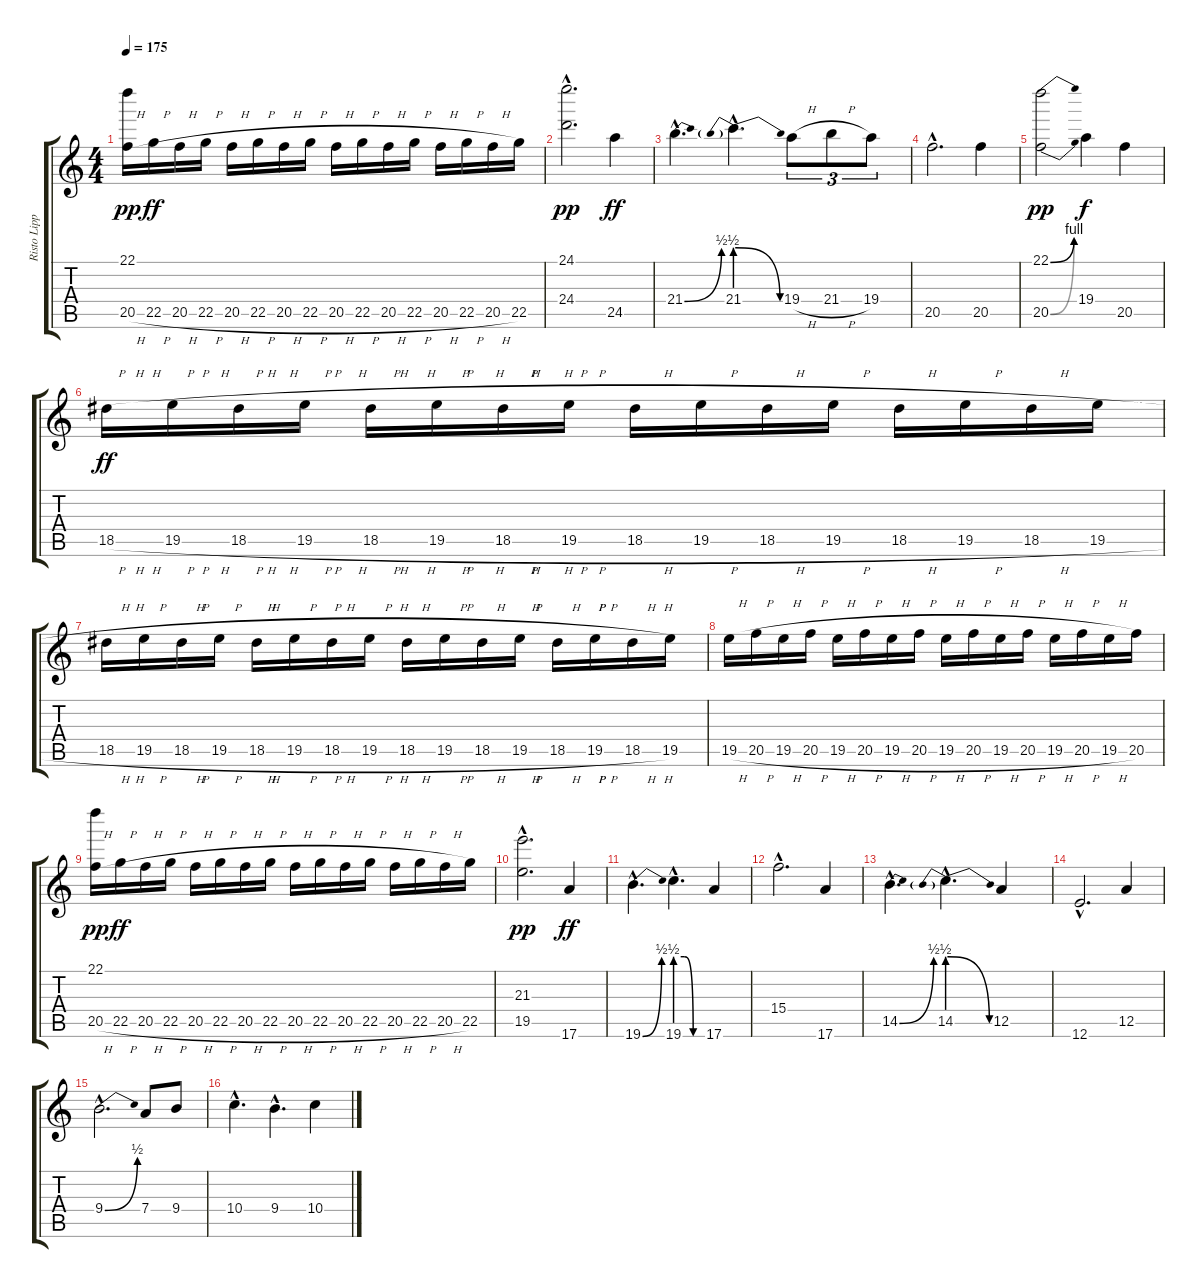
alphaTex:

\track ("Risto Lipponen-Lead Distortion" "Risto Lipp") {instrument distortionguitar}
\staff {score tabs}
\tuning (E4 B3 G3 D3 A2 E2) {hide}
\ts (4 4)
\tempo 175
\clef g2
\ks c
(22.1 20.5{h}).16{dy pp} 22.5{h}.16{dy ff} 20.5{h}.16 22.5{h}.16 20.5{h}.16 22.5{h}.16 20.5{h}.16 22.5{h}.16 20.5{h}.16 22.5{h}.16 20.5{h}.16 22.5{h}.16 20.5{h}.16 22.5{h}.16 20.5{h}.16 22.5.16 |
(24.1{hac} 24.4{hac}).2{d dy pp} 24.5.4{dy ff} |
21.4{be (bend 0 0 60 2) hac}.4{d} 21.4{be (prebendrelease 0 2 60 0) hac}.4{d} 19.4{h}.8{tu (3 2)} 21.4{h}.8{tu (3 2)} 19.4.8{tu (3 2)} |
20.5{hac}.2{d} 20.5.4 |
(22.1{be (bend 0 0 60 4)} 20.5{be (bend 0 0 60 4)}).2{dy pp} 19.4.4{dy f} 20.5.4 |
18.5{h}.16{dy ff} 19.5{h}.16 18.5{h}.16 19.5{h}.16 18.5{h}.16 19.5{h}.16 18.5{h}.16 19.5{h}.16 18.5{h}.16 19.5{h}.16 18.5{h}.16 19.5{h}.16 18.5{h}.16 19.5{h}.16 18.5{h}.16 19.5{h}.16 |
18.5{h}.16 19.5{h}.16 18.5{h}.16 19.5{h}.16 18.5{h}.16 19.5{h}.16 18.5{h}.16 19.5{h}.16 18.5{h}.16 19.5{h}.16 18.5{h}.16 19.5{h}.16 18.5{h}.16 19.5{h}.16 18.5{h}.16 19.5.16 |
19.5{h}.16 20.5{h}.16 19.5{h}.16 20.5{h}.16 19.5{h}.16 20.5{h}.16 19.5{h}.16 20.5{h}.16 19.5{h}.16 20.5{h}.16 19.5{h}.16 20.5{h}.16 19.5{h}.16 20.5{h}.16 19.5{h}.16 20.5.16 |
(22.1 20.5{h}).16{dy pp} 22.5{h}.16{dy ff} 20.5{h}.16 22.5{h}.16 20.5{h}.16 22.5{h}.16 20.5{h}.16 22.5{h}.16 20.5{h}.16 22.5{h}.16 20.5{h}.16 22.5{h}.16 20.5{h}.16 22.5{h}.16 20.5{h}.16 22.5.16 |
(21.3{hac} 19.5{hac}).2{d dy pp} 17.6.4{dy ff} |
19.6{be (bend 0 0 60 2) hac}.4{d} 19.6{be (custom 0 2 20 2 40 0 60 0) hac}.4{d} 17.6.4 |
15.4{hac}.2{d} 17.6.4 |
14.5{be (bend 0 0 60 2) hac}.4{d} 14.5{be (prebendrelease 0 2 60 0) hac}.4{d} 12.5.4 |
12.6{hac}.2{d} 12.5.4 |
9.4{be (bend 0 0 60 2) hac}.2{d} 7.4.8 9.4.8 |
10.4{hac}.4{d} 9.4{hac}.4{d} 10.4.4
